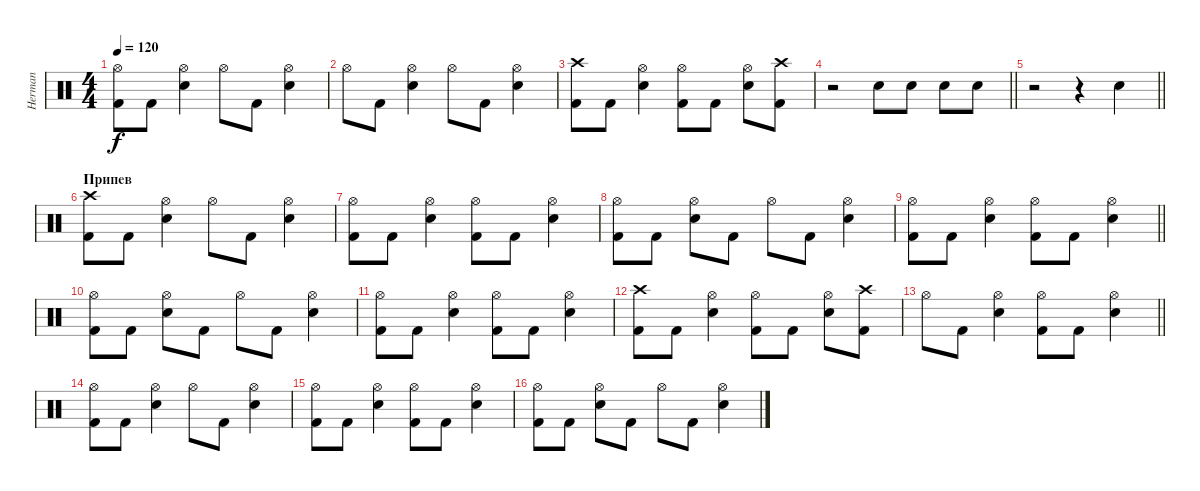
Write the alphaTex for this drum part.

\track ("Herman" "Herman") {instrument percussion}
\staff {score}
\articulation defaults
\ts (4 4)
\tempo 120
\clef neutral
\ks c
("Hi-Hat (open)" "Kick (hit) 2").8{dy f} "Kick (hit) 2".8 ("Hi-Hat (open)" "Electric Snare (hit)").4 "Hi-Hat (open)".8 "Kick (hit) 2".8 ("Hi-Hat (open)" "Electric Snare (hit)").4 |
"Hi-Hat (open)".8 "Kick (hit) 2".8 ("Hi-Hat (open)" "Electric Snare (hit)").4 "Hi-Hat (open)".8 "Kick (hit) 2".8 ("Hi-Hat (open)" "Electric Snare (hit)").4 |
("Crash high (hit)" "Kick (hit) 2").8 "Kick (hit) 2".8 ("Hi-Hat (open)" "Electric Snare (hit)").4 ("Hi-Hat (open)" "Kick (hit) 2").8 "Kick (hit) 2".8 ("Hi-Hat (open)" "Electric Snare (hit)").8 ("Crash high (hit)" "Kick (hit) 2").8 |
\barLineRight lightlight
r.2 "Electric Snare (hit)".8 "Electric Snare (hit)".8 "Electric Snare (hit)".8 "Electric Snare (hit)".8 |
\barLineRight lightlight
r.2 r.4 "Electric Snare (hit)".4 |
\section ("" "Припев")
("Crash high (hit)" "Kick (hit) 2").8 "Kick (hit) 2".8 ("Hi-Hat (open)" "Electric Snare (hit)").4 "Hi-Hat (open)".8 "Kick (hit) 2".8 ("Hi-Hat (open)" "Electric Snare (hit)").4 |
("Hi-Hat (open)" "Kick (hit) 2").8 "Kick (hit) 2".8 ("Hi-Hat (open)" "Electric Snare (hit)").4 ("Hi-Hat (open)" "Kick (hit) 2").8 "Kick (hit) 2".8 ("Hi-Hat (open)" "Electric Snare (hit)").4 |
("Hi-Hat (open)" "Kick (hit) 2").8 "Kick (hit) 2".8 ("Hi-Hat (open)" "Electric Snare (hit)").8 "Kick (hit) 2".8 "Hi-Hat (open)".8 "Kick (hit) 2".8 ("Hi-Hat (open)" "Electric Snare (hit)").4 |
\barLineRight lightlight
("Hi-Hat (open)" "Kick (hit) 2").8 "Kick (hit) 2".8 ("Hi-Hat (open)" "Electric Snare (hit)").4 ("Hi-Hat (open)" "Kick (hit) 2").8 "Kick (hit) 2".8 ("Hi-Hat (open)" "Electric Snare (hit)").4 |
("Hi-Hat (open)" "Kick (hit) 2").8 "Kick (hit) 2".8 ("Hi-Hat (open)" "Electric Snare (hit)").8 "Kick (hit) 2".8 "Hi-Hat (open)".8 "Kick (hit) 2".8 ("Hi-Hat (open)" "Electric Snare (hit)").4 |
("Hi-Hat (open)" "Kick (hit) 2").8 "Kick (hit) 2".8 ("Hi-Hat (open)" "Electric Snare (hit)").4 ("Hi-Hat (open)" "Kick (hit) 2").8 "Kick (hit) 2".8 ("Hi-Hat (open)" "Electric Snare (hit)").4 |
("Crash high (hit)" "Kick (hit) 2").8 "Kick (hit) 2".8 ("Hi-Hat (open)" "Electric Snare (hit)").4 ("Hi-Hat (open)" "Kick (hit) 2").8 "Kick (hit) 2".8 ("Hi-Hat (open)" "Electric Snare (hit)").8 ("Crash high (hit)" "Kick (hit) 2").8 |
\barLineRight lightlight "Hi-Hat (open)".8 "Kick (hit) 2".8
("Hi-Hat (open)" "Electric Snare (hit)").4 ("Hi-Hat (open)" "Kick (hit) 2").8 "Kick (hit) 2".8 ("Hi-Hat (open)" "Electric Snare (hit)").4 |
("Hi-Hat (open)" "Kick (hit) 2").8 "Kick (hit) 2".8 ("Hi-Hat (open)" "Electric Snare (hit)").4 "Hi-Hat (open)".8 "Kick (hit) 2".8 ("Hi-Hat (open)" "Electric Snare (hit)").4 |
("Hi-Hat (open)" "Kick (hit) 2").8 "Kick (hit) 2".8 ("Hi-Hat (open)" "Electric Snare (hit)").4 ("Hi-Hat (open)" "Kick (hit) 2").8 "Kick (hit) 2".8 ("Hi-Hat (open)" "Electric Snare (hit)").4 |
("Hi-Hat (open)" "Kick (hit) 2").8 "Kick (hit) 2".8 ("Hi-Hat (open)" "Electric Snare (hit)").8 "Kick (hit) 2".8 "Hi-Hat (open)".8 "Kick (hit) 2".8 ("Hi-Hat (open)" "Electric Snare (hit)").4
